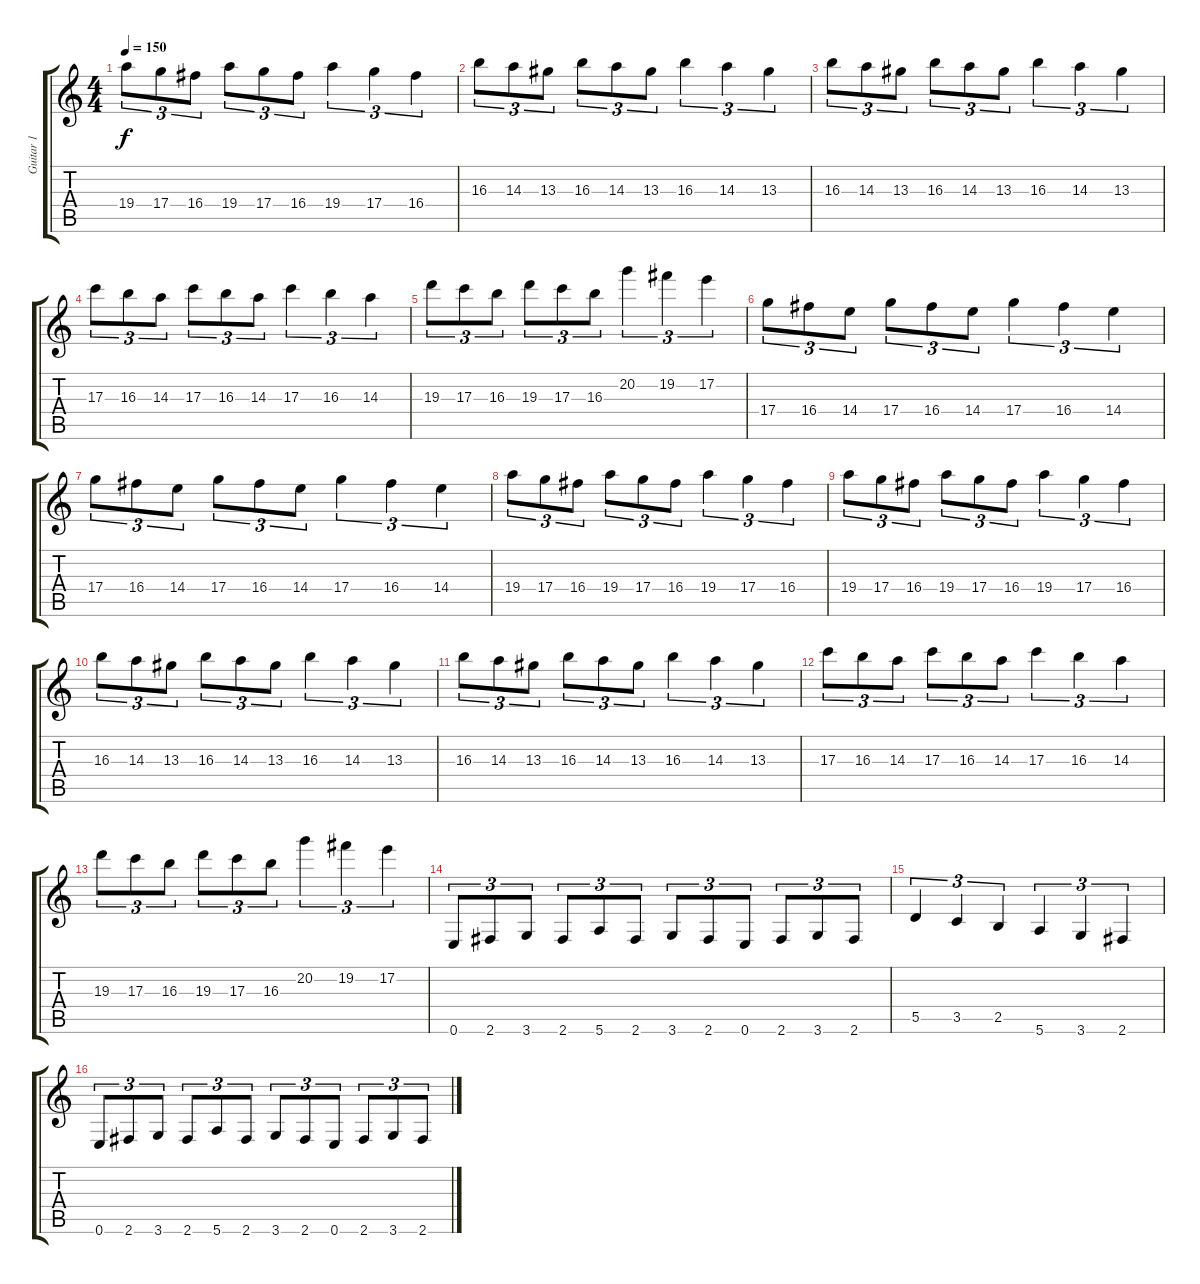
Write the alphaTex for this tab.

\track ("Guitar 1" "Guitar 1") {instrument overdrivenguitar}
\staff {score tabs}
\tuning (E4 B3 G3 D3 A2 E2) {hide}
\ts (4 4)
\tempo 150
\clef g2
\ks c
19.4.8{tu (3 2) dy f} 17.4.8{tu (3 2)} 16.4.8{tu (3 2)} 19.4.8{tu (3 2)} 17.4.8{tu (3 2)} 16.4.8{tu (3 2)} 19.4.4{tu (3 2)} 17.4.4{tu (3 2)} 16.4.4{tu (3 2)} |
16.3.8{tu (3 2)} 14.3.8{tu (3 2)} 13.3.8{tu (3 2)} 16.3.8{tu (3 2)} 14.3.8{tu (3 2)} 13.3.8{tu (3 2)} 16.3.4{tu (3 2)} 14.3.4{tu (3 2)} 13.3.4{tu (3 2)} |
16.3.8{tu (3 2)} 14.3.8{tu (3 2)} 13.3.8{tu (3 2)} 16.3.8{tu (3 2)} 14.3.8{tu (3 2)} 13.3.8{tu (3 2)} 16.3.4{tu (3 2)} 14.3.4{tu (3 2)} 13.3.4{tu (3 2)} |
17.3.8{tu (3 2)} 16.3.8{tu (3 2)} 14.3.8{tu (3 2)} 17.3.8{tu (3 2)} 16.3.8{tu (3 2)} 14.3.8{tu (3 2)} 17.3.4{tu (3 2)} 16.3.4{tu (3 2)} 14.3.4{tu (3 2)} |
19.3.8{tu (3 2)} 17.3.8{tu (3 2)} 16.3.8{tu (3 2)} 19.3.8{tu (3 2)} 17.3.8{tu (3 2)} 16.3.8{tu (3 2)} 20.2.4{tu (3 2)} 19.2.4{tu (3 2)} 17.2.4{tu (3 2)} |
17.4.8{tu (3 2)} 16.4.8{tu (3 2)} 14.4.8{tu (3 2)} 17.4.8{tu (3 2)} 16.4.8{tu (3 2)} 14.4.8{tu (3 2)} 17.4.4{tu (3 2)} 16.4.4{tu (3 2)} 14.4.4{tu (3 2)} |
17.4.8{tu (3 2)} 16.4.8{tu (3 2)} 14.4.8{tu (3 2)} 17.4.8{tu (3 2)} 16.4.8{tu (3 2)} 14.4.8{tu (3 2)} 17.4.4{tu (3 2)} 16.4.4{tu (3 2)} 14.4.4{tu (3 2)} |
19.4.8{tu (3 2)} 17.4.8{tu (3 2)} 16.4.8{tu (3 2)} 19.4.8{tu (3 2)} 17.4.8{tu (3 2)} 16.4.8{tu (3 2)} 19.4.4{tu (3 2)} 17.4.4{tu (3 2)} 16.4.4{tu (3 2)} |
19.4.8{tu (3 2)} 17.4.8{tu (3 2)} 16.4.8{tu (3 2)} 19.4.8{tu (3 2)} 17.4.8{tu (3 2)} 16.4.8{tu (3 2)} 19.4.4{tu (3 2)} 17.4.4{tu (3 2)} 16.4.4{tu (3 2)} |
16.3.8{tu (3 2)} 14.3.8{tu (3 2)} 13.3.8{tu (3 2)} 16.3.8{tu (3 2)} 14.3.8{tu (3 2)} 13.3.8{tu (3 2)} 16.3.4{tu (3 2)} 14.3.4{tu (3 2)} 13.3.4{tu (3 2)} |
16.3.8{tu (3 2)} 14.3.8{tu (3 2)} 13.3.8{tu (3 2)} 16.3.8{tu (3 2)} 14.3.8{tu (3 2)} 13.3.8{tu (3 2)} 16.3.4{tu (3 2)} 14.3.4{tu (3 2)} 13.3.4{tu (3 2)} |
17.3.8{tu (3 2)} 16.3.8{tu (3 2)} 14.3.8{tu (3 2)} 17.3.8{tu (3 2)} 16.3.8{tu (3 2)} 14.3.8{tu (3 2)} 17.3.4{tu (3 2)} 16.3.4{tu (3 2)} 14.3.4{tu (3 2)} |
19.3.8{tu (3 2)} 17.3.8{tu (3 2)} 16.3.8{tu (3 2)} 19.3.8{tu (3 2)} 17.3.8{tu (3 2)} 16.3.8{tu (3 2)} 20.2.4{tu (3 2)} 19.2.4{tu (3 2)} 17.2.4{tu (3 2)} |
0.6.8{tu (3 2)} 2.6.8{tu (3 2)} 3.6.8{tu (3 2)} 2.6.8{tu (3 2)} 5.6.8{tu (3 2)} 2.6.8{tu (3 2)} 3.6.8{tu (3 2)} 2.6.8{tu (3 2)} 0.6.8{tu (3 2)} 2.6.8{tu (3 2)} 3.6.8{tu (3 2)} 2.6.8{tu (3 2)} |
5.5.4{tu (3 2)} 3.5.4{tu (3 2)} 2.5.4{tu (3 2)} 5.6.4{tu (3 2)} 3.6.4{tu (3 2)} 2.6.4{tu (3 2)} |
0.6.8{tu (3 2)} 2.6.8{tu (3 2)} 3.6.8{tu (3 2)} 2.6.8{tu (3 2)} 5.6.8{tu (3 2)} 2.6.8{tu (3 2)} 3.6.8{tu (3 2)} 2.6.8{tu (3 2)} 0.6.8{tu (3 2)} 2.6.8{tu (3 2)} 3.6.8{tu (3 2)} 2.6.8{tu (3 2)}
